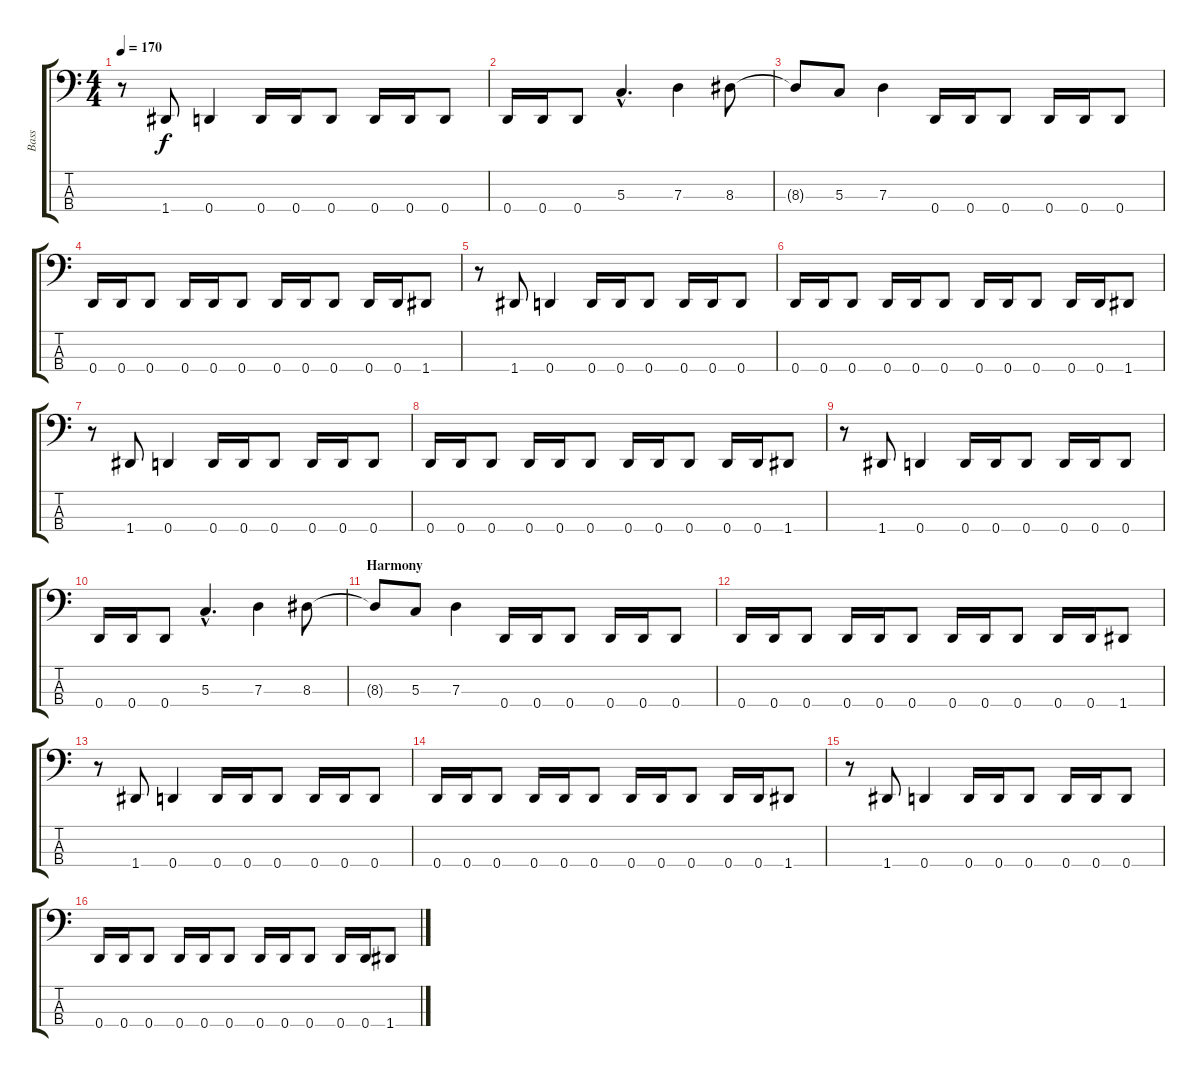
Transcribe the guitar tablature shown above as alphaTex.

\track ("Bass" "Bass") {instrument electricbassfinger}
\staff {score tabs}
\tuning (F2 C2 G1 D1) {hide}
\ts (4 4)
\tempo 170
\clef f4
\ks c
r.8{dy f} 1.4.8 0.4.4 0.4.16 0.4.16 0.4.8 0.4.16 0.4.16 0.4.8 |
0.4.16 0.4.16 0.4.8 5.3{hac}.4{d} 7.3.4 8.3.8 |
8.3{t}.8 5.3.8 7.3.4 0.4.16 0.4.16 0.4.8 0.4.16 0.4.16 0.4.8 |
0.4.16 0.4.16 0.4.8 0.4.16 0.4.16 0.4.8 0.4.16 0.4.16 0.4.8 0.4.16 0.4.16 1.4.8 |
r.8 1.4.8 0.4.4 0.4.16 0.4.16 0.4.8 0.4.16 0.4.16 0.4.8 |
0.4.16 0.4.16 0.4.8 0.4.16 0.4.16 0.4.8 0.4.16 0.4.16 0.4.8 0.4.16 0.4.16 1.4.8 |
r.8 1.4.8 0.4.4 0.4.16 0.4.16 0.4.8 0.4.16 0.4.16 0.4.8 |
0.4.16 0.4.16 0.4.8 0.4.16 0.4.16 0.4.8 0.4.16 0.4.16 0.4.8 0.4.16 0.4.16 1.4.8 |
r.8 1.4.8 0.4.4 0.4.16 0.4.16 0.4.8 0.4.16 0.4.16 0.4.8 |
0.4.16 0.4.16 0.4.8 5.3{hac}.4{d} 7.3.4 8.3.8 |
\section ("" "Harmony")
8.3{t}.8 5.3.8 7.3.4 0.4.16 0.4.16 0.4.8 0.4.16 0.4.16 0.4.8 |
0.4.16 0.4.16 0.4.8 0.4.16 0.4.16 0.4.8 0.4.16 0.4.16 0.4.8 0.4.16 0.4.16 1.4.8 |
r.8 1.4.8 0.4.4 0.4.16 0.4.16 0.4.8 0.4.16 0.4.16 0.4.8 |
0.4.16 0.4.16 0.4.8 0.4.16 0.4.16 0.4.8 0.4.16 0.4.16 0.4.8 0.4.16 0.4.16 1.4.8 |
r.8 1.4.8 0.4.4 0.4.16 0.4.16 0.4.8 0.4.16 0.4.16 0.4.8 |
0.4.16 0.4.16 0.4.8 0.4.16 0.4.16 0.4.8 0.4.16 0.4.16 0.4.8 0.4.16 0.4.16 1.4.8
